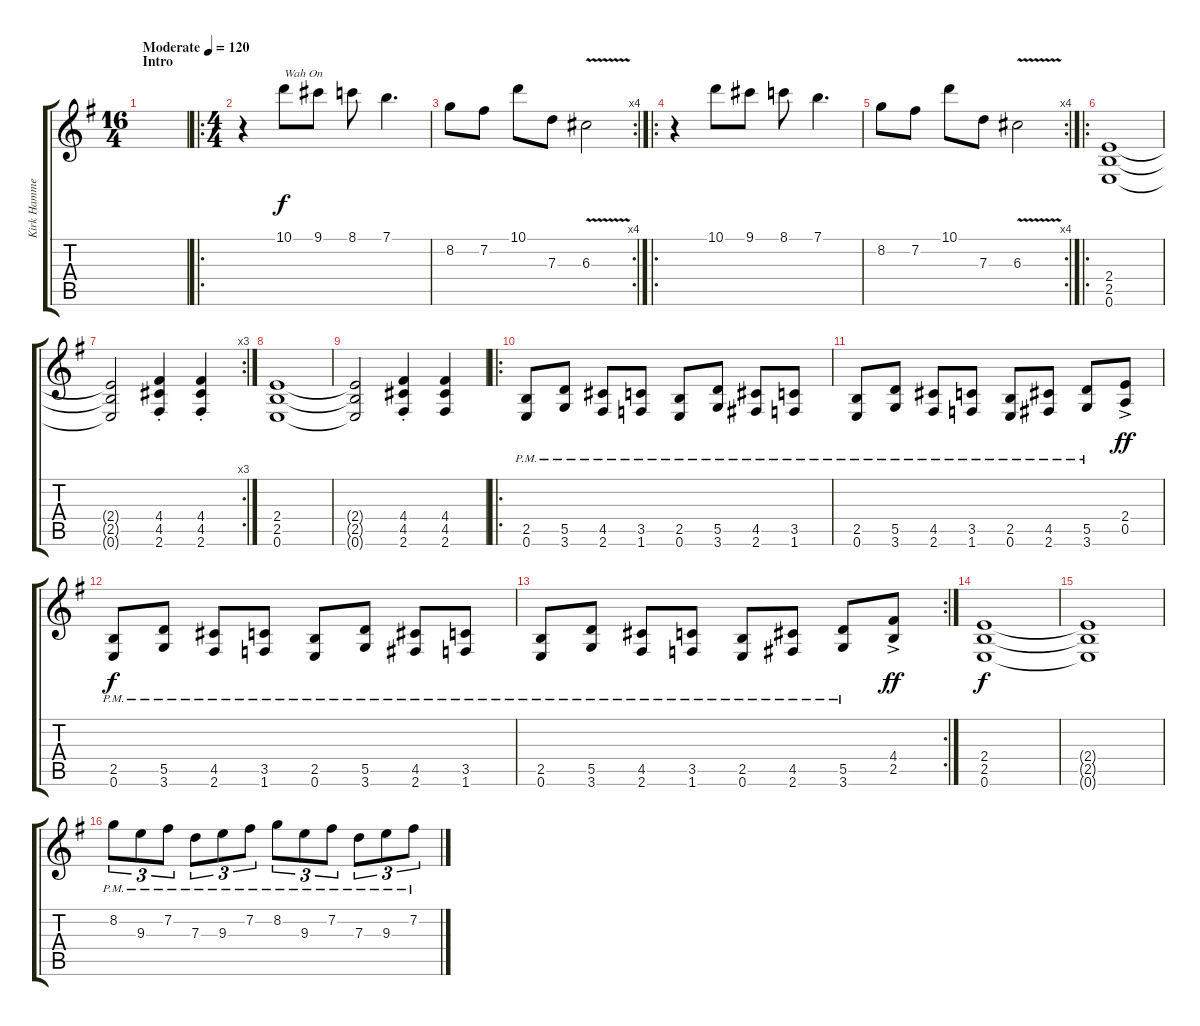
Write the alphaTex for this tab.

\track ("Kirk Hammett" "Kirk Hamme") {instrument distortionguitar}
\staff {score tabs}
\tuning (E4 B3 G3 D3 A2 E2) {hide}
\ts (16 4)
\section ("" "Intro")
\tempo (120 "Moderate")
\clef g2
\ks eminor
|
\ro
\ts (4 4)
r.4 10.1.8{txt "Wah On"} 9.1.8 8.1.8 7.1.4{d} |
\rc 4
8.2.8 7.2.8 10.1.8 7.3.8 6.3{v}.2 |
\ro
r.4 10.1.8 9.1.8 8.1.8 7.1.4{d} |
\rc 4
8.2.8 7.2.8 10.1.8 7.3.8 6.3{v}.2 |
\ro
(2.4 2.5 0.6).1 |
\rc 3
(2.4{t} 2.5{t} 0.6{t}).2 (4.4{st} 4.5{st} 2.6{st}).4 (4.4{st} 4.5{st} 2.6{st}).4 |
(2.4 2.5 0.6).1 |
(2.4{t} 2.5{t} 0.6{t}).2 (4.4{st} 4.5{st} 2.6{st}).4 (4.4 4.5 2.6).4 |
\ro
(2.5{pm} 0.6{pm}).8 (5.5{pm} 3.6{pm}).8 (4.5{pm} 2.6{pm}).8 (3.5{pm} 1.6{pm}).8 (2.5{pm} 0.6{pm}).8 (5.5{pm} 3.6{pm}).8 (4.5{pm} 2.6{pm}).8 (3.5{pm} 1.6{pm}).8 |
(2.5{pm} 0.6{pm}).8 (5.5{pm} 3.6{pm}).8 (4.5{pm} 2.6{pm}).8 (3.5{pm} 1.6{pm}).8 (2.5{pm} 0.6{pm}).8 (4.5{pm} 2.6{pm}).8 (5.5{pm} 3.6{pm}).8 (2.4{ac} 0.5{ac}).8{dy ff} |
(2.5{pm} 0.6{pm}).8{dy f} (5.5{pm} 3.6{pm}).8 (4.5{pm} 2.6{pm}).8 (3.5{pm} 1.6{pm}).8 (2.5{pm} 0.6{pm}).8 (5.5{pm} 3.6{pm}).8 (4.5{pm} 2.6{pm}).8 (3.5{pm} 1.6{pm}).8 |
\rc 2
(2.5{pm} 0.6{pm}).8 (5.5{pm} 3.6{pm}).8 (4.5{pm} 2.6{pm}).8 (3.5{pm} 1.6{pm}).8 (2.5{pm} 0.6{pm}).8 (4.5{pm} 2.6{pm}).8 (5.5{pm} 3.6{pm}).8 (4.4{ac} 2.5{ac}).8{dy ff} |
(2.4 2.5 0.6).1{dy f} |
(2.4{t} 2.5{t} 0.6{t}).1 |
8.2{pm}.8{tu (3 2)} 9.3{pm}.8{tu (3 2)} 7.2{pm}.8{tu (3 2)} 7.3{pm}.8{tu (3 2)} 9.3{pm}.8{tu (3 2)} 7.2{pm}.8{tu (3 2)} 8.2{pm}.8{tu (3 2)} 9.3{pm}.8{tu (3 2)} 7.2{pm}.8{tu (3 2)} 7.3{pm}.8{tu (3 2)} 9.3{pm}.8{tu (3 2)} 7.2{pm}.8{tu (3 2)}
